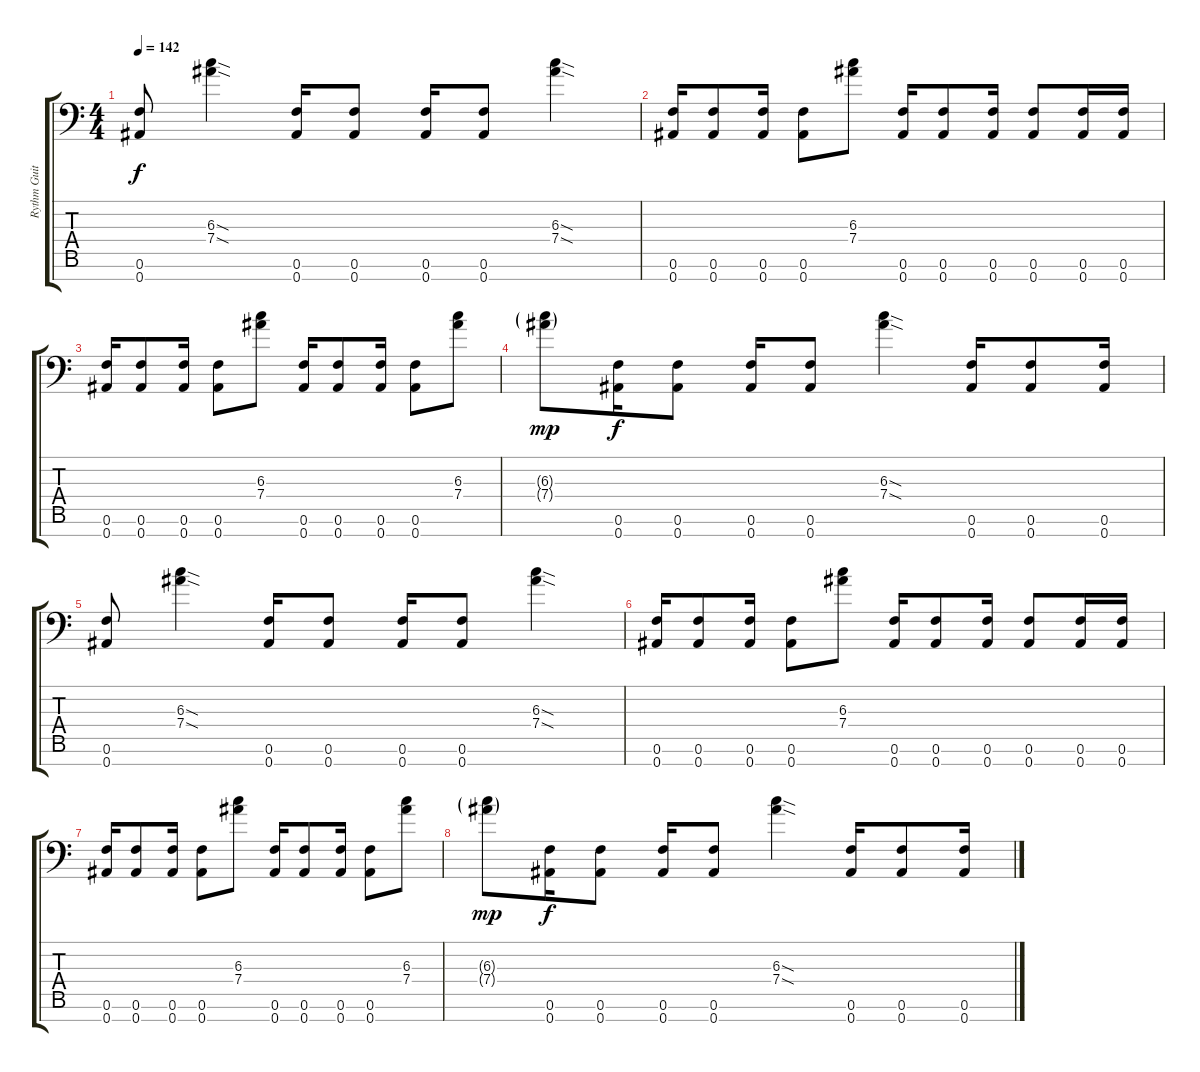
\track ("Rythm Guitar" "Rythm Guit") {instrument distortionguitar}
\staff {score tabs}
\tuning (Eb4 Bb3 Gb3 Eb3 Bb2 F2 Bb1) {hide}
\ts (4 4)
\tempo 142
\clef f4
\ks c
(0.6 0.7).8{dy f} (6.3{sod} 7.4{sod}).4 (0.6 0.7).16 (0.6 0.7).8 (0.6 0.7).16 (0.6 0.7).8 (6.3{sod} 7.4{sod}).4 |
(0.6 0.7).16 (0.6 0.7).8 (0.6 0.7).16 (0.6 0.7).8 (6.3 7.4).8 (0.6 0.7).16 (0.6 0.7).8 (0.6 0.7).16 (0.6 0.7).8 (0.6 0.7).16 (0.6 0.7).16 |
(0.6 0.7).16 (0.6 0.7).8 (0.6 0.7).16 (0.6 0.7).8 (6.3 7.4).8 (0.6 0.7).16 (0.6 0.7).8 (0.6 0.7).16 (0.6 0.7).8 (6.3 7.4).8 |
(6.3{g} 7.4{g}).8{dy mp} (0.6 0.7).16{dy f} (0.6 0.7).8 (0.6 0.7).16 (0.6 0.7).8 (6.3{sod} 7.4{sod}).4 (0.6 0.7).16 (0.6 0.7).8 (0.6 0.7).16 |
(0.6 0.7).8 (6.3{sod} 7.4{sod}).4 (0.6 0.7).16 (0.6 0.7).8 (0.6 0.7).16 (0.6 0.7).8 (6.3{sod} 7.4{sod}).4 |
(0.6 0.7).16 (0.6 0.7).8 (0.6 0.7).16 (0.6 0.7).8 (6.3 7.4).8 (0.6 0.7).16 (0.6 0.7).8 (0.6 0.7).16 (0.6 0.7).8 (0.6 0.7).16 (0.6 0.7).16 |
(0.6 0.7).16 (0.6 0.7).8 (0.6 0.7).16 (0.6 0.7).8 (6.3 7.4).8 (0.6 0.7).16 (0.6 0.7).8 (0.6 0.7).16 (0.6 0.7).8 (6.3 7.4).8 |
(6.3{g} 7.4{g}).8{dy mp} (0.6 0.7).16{dy f} (0.6 0.7).8 (0.6 0.7).16 (0.6 0.7).8 (6.3{sod} 7.4{sod}).4 (0.6 0.7).16 (0.6 0.7).8 (0.6 0.7).16
